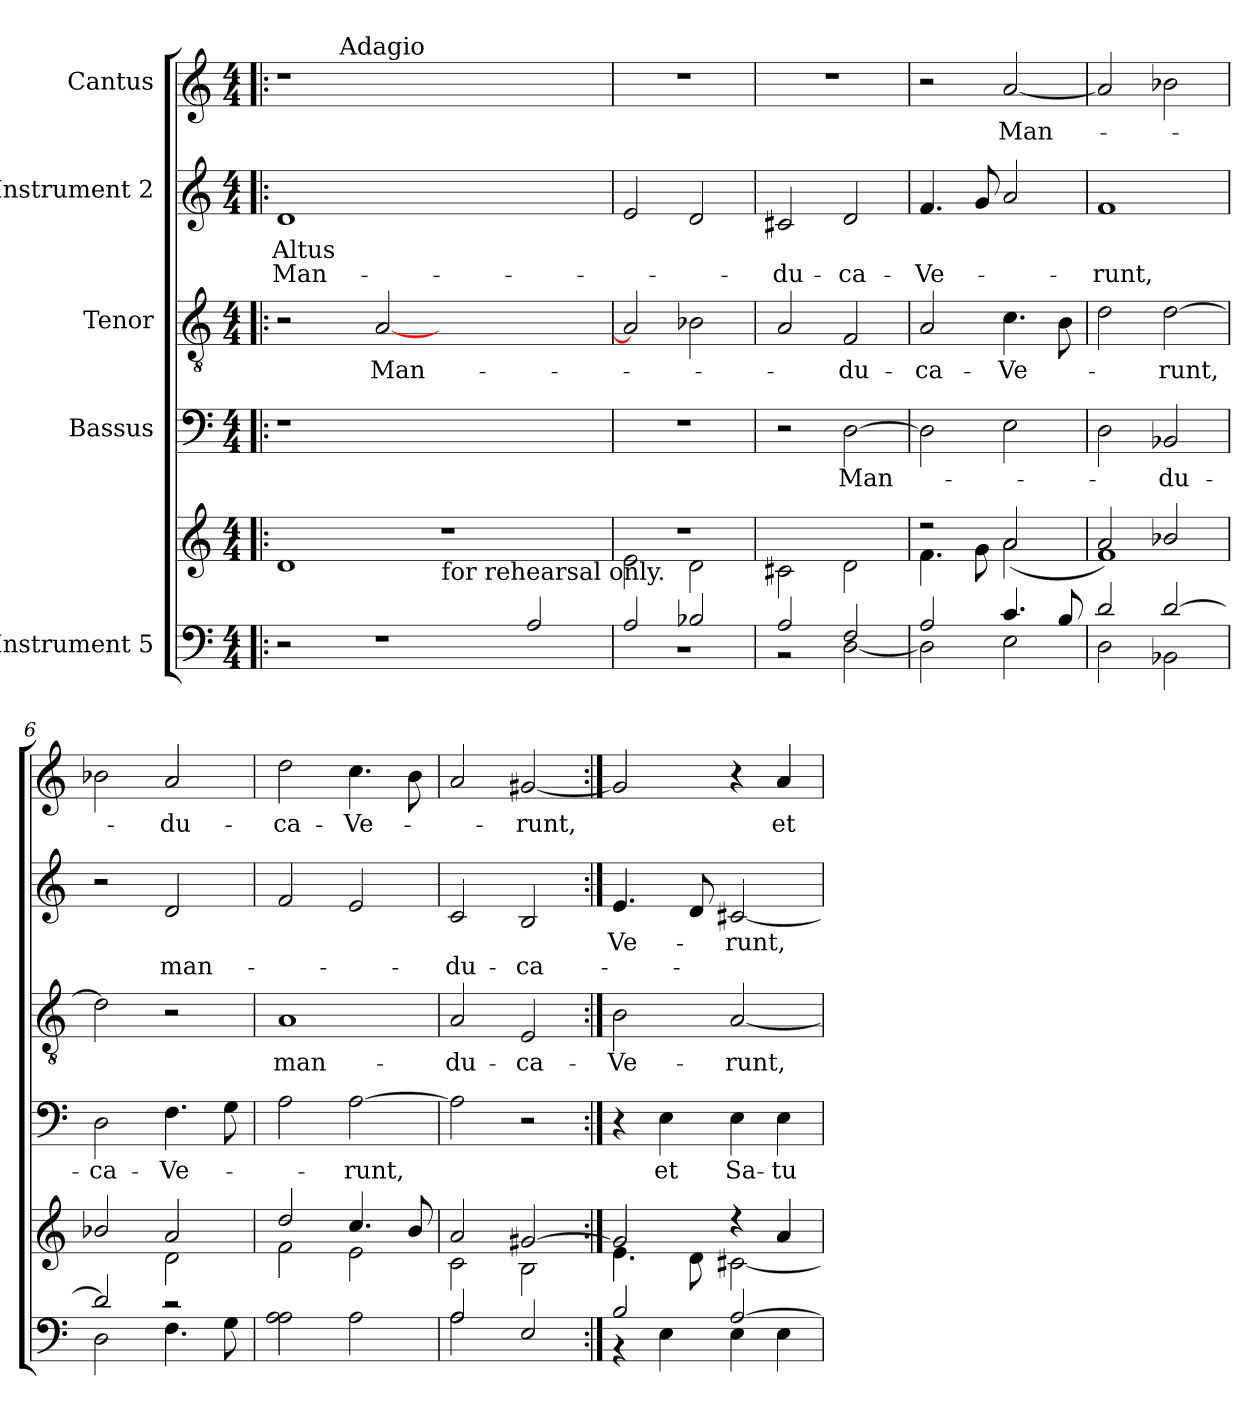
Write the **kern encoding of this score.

**kern	**kern	**kern	**text	**kern	**text	**kern	**text	**text	**kern	**text
*part5	*part5	*part4	*part4	*part3	*part3	*part2	*part2	*part2	*part1	*part1
*staff6	*staff5	*staff4	*staff4	*staff3	*staff3	*staff2	*staff2	*staff2	*staff1	*staff1
*I"Instrument 5	*	*I"Bassus	*	*I"Tenor	*	*I"Instrument 2	*	*	*I"Cantus	*
!!LO:PB:g=z
*stria5	*stria5	*stria5	*	*stria5	*	*stria5	*	*	*stria5	*
*clefF4	*clefG2	*clefF4	*	*clefGv2	*	*clefG2	*	*	*clefG2	*
*M4/4	*M4/4	*M4/4	*	*M4/4	*	*M4/4	*	*	*M4/4	*
=1!|:	=1!|:	=1!|:	=1!|:	=1!|:	=1!|:	=1!|:	=1!|:	=1!|:	=1!|:	=1!|:
!	!	!	!	!	!	!	!LO:LY:b:rj	!LO:LY:b:cj	!	!
*	*	*	*	*	*	*	*	*	*^	*
2r	1d	1r	.	2r	.	1d	Altus	Man-	1r	4ryy	.
.	.	.	.	.	.	.	.	.	.	16ryy	.
!	!	!	!	!	!	!	!	!	!	!LO:TX:a:t=Adagio	!
.	.	.	.	.	.	.	.	.	.	1ryy	.
!	!	!	!	!	!LO:LY:b:cj	!	!	!	!	!	!
1r	.	.	.	[<2A/	Man-	.	.	.	.	.	.
!	!LO:TX:b:t=for rehearsal only.	!	!	!	!	!	!	!	!	!	!
.	1r	1ryy	.	1ryy	.	1ryy	.	.	1ryy	.	.
.	.	.	.	.	.	.	.	.	.	2ryy	.
2A/	.	.	.	.	.	.	.	.	.	.	.
.	.	.	.	.	.	.	.	.	.	8.ryy	.
*	*	*	*	*	*	*	*	*	*v	*v	*
=2	=2	=2	=2	=2	=2	=2	=2	=2	=2	=2
*^	*^	*	*	*	*	*	*	*	*	*
2A/	1r	1r	2e\	1r	.	2A/]	.	2e/	.	.	1r	.
2B-X/	.	.	2d\	.	.	2B-X\	.	2d/	.	.	.	.
=3	=3	=3	=3	=3	=3	=3	=3	=3	=3	=3	=3	=3
!	!	!	!	!	!	!	!	!	!	!LO:LY:b:cj	!	!
*	*	*v	*v	*	*	*	*	*	*	*	*	*
2A/	2r	2c#X\	2r	.	2A/	.	2c#X/	.	-du-	1r	.
!	!	!	!	!LO:LY:b:cj	!	!LO:LY:b:cj	!	!	!LO:LY:b:cj	!	!
2F/	[<2D\	2d\	[>2D\	Man-	2F/	-du-	2d/	.	-ca-	.	.
=4	=4	=4	=4	=4	=4	=4	=4	=4	=4	=4	=4
*	*	*^	*	*	*	*	*	*	*	*	*
!	!	!	!	!	!	!	!LO:LY:b:cj	!	!	!LO:LY:b:cj	!	!
2A/	2D\]	2r	4.f\	2D\]	.	2A/	-ca-	4.f/	.	-Ve-	2r	.
.	.	.	8g\	.	.	.	.	8g/	.	.	.	.
!	!	!	!	!	!	!	!LO:LY:b:cj	!	!	!	!	!LO:LY:b:cj
4.c/	2E\	2a/	(>2a\	2E\	.	4.c\	-Ve-	2a/	.	.	[<2a/	Man-
8B/	.	.	.	.	.	8B\	.	.	.	.	.	.
=5	=5	=5	=5	=5	=5	=5	=5	=5	=5	=5	=5	=5
!	!	!	!	!	!	!	!	!	!	!LO:LY:b:cj	!	!
2d/	2D\	2a/)	1f	2D\	.	2d\	.	1f	.	-runt,	2a/]	.
!	!	!	!	!	!LO:LY:b:cj	!	!LO:LY:b:cj	!	!	!	!	!
[>2d/	2BB-X\	2b-X/	.	2BB-X/	-du-	[>2d\	-runt,	.	.	.	2b-X\	.
=6	=6	=6	=6	=6	=6	=6	=6	=6	=6	=6	=6	=6
!	!	!	!	!	!LO:LY:b:cj	!	!	!	!	!	!	!
2d/]	2D\	2b-X/	2ryy	2D\	-ca-	2d\]	.	2r	.	.	2b-X\	.
!	!	!	!	!	!LO:LY:b:cj	!	!	!	!	!LO:LY:b:cj	!	!LO:LY:b:cj
2r	4.F\	2a/	2d\	4.F\	-Ve-	2r	.	2d/	.	man-	2a/	-du-
.	8G\	.	.	8G\	.	.	.	.	.	.	.	.
=7	=7	=7	=7	=7	=7	=7	=7	=7	=7	=7	=7	=7
!	!	!	!	!	!	!	!LO:LY:b:cj	!	!	!	!	!LO:LY:b:cj
*v	*v	*	*	*	*	*	*	*	*	*	*	*
2A\ 2A\	2dd/	2f\	2A\	.	1A	man-	2f/	.	.	2dd\	-ca-
!	!	!	!	!LO:LY:b:cj	!	!	!	!	!	!	!LO:LY:b:cj
2A\	4.cc/	2e\	[>2A\	-runt,	.	.	2e/	.	.	4.cc\	-Ve-
.	8b/	.	.	.	.	.	.	.	.	8b\	.
=8	=8	=8	=8	=8	=8	=8	=8	=8	=8	=8	=8
*^	*	*	*	*	*	*	*	*	*	*	*
!	!	!	!	!	!	!	!LO:LY:b:cj	!	!	!LO:LY:b:cj	!	!
2A/	2A\	2a/	2c\	2A\]	.	2A/	-du-	2c/	.	-du-	2a/	.
!	!	!	!	!	!	!	!LO:LY:b:cj	!	!	!LO:LY:b:cj	!	!LO:LY:b:cj
2E/	2ryy	[>2g#X/	2B\	2r	.	2E/	-ca-	2B/	.	-ca-	[>2g#X/	-runt,
!!LO:LB:g=z
=9:|!	=9:|!	=9:|!	=9:|!	=9:|!	=9:|!	=9:|!	=9:|!	=9:|!	=9:|!	=9:|!	=9:|!	=9:|!
!	!	!	!	!	!	!	!LO:LY:b:cj	!	!LO:LY:b:cj	!	!	!
2B/	4r	2g#/]	4.e\	4r	.	2B\	-Ve-	4.e/	-Ve-	.	2g#/]	.
!	!	!	!	!	!LO:LY:b:cj	!	!	!	!	!	!	!
.	4E\	.	.	4E\	et	.	.	.	.	.	.	.
.	.	.	8d\	.	.	.	.	8d/	.	.	.	.
!	!	!	!	!	!LO:LY:b:cj	!	!LO:LY:b:cj	!	!LO:LY:b:cj	!	!	!
[>2A/	4E\	4r	[<2c#X\	4E\	Sa-	[<2A/	-runt,	[<2c#X/	-runt,	.	4r	.
!	!	!	!	!	!LO:LY:b:cj	!	!	!	!	!	!	!LO:LY:b:cj
.	4E\	4a/	.	4E\	-tu-	.	.	.	.	.	4a/	et
*v	*v	*	*	*	*	*	*	*	*	*	*	*
*	*v	*v	*	*	*	*	*	*	*	*	*
=	=	=	=	=	=	=	=	=	=	=
*-	*-	*-	*-	*-	*-	*-	*-	*-	*-	*-
